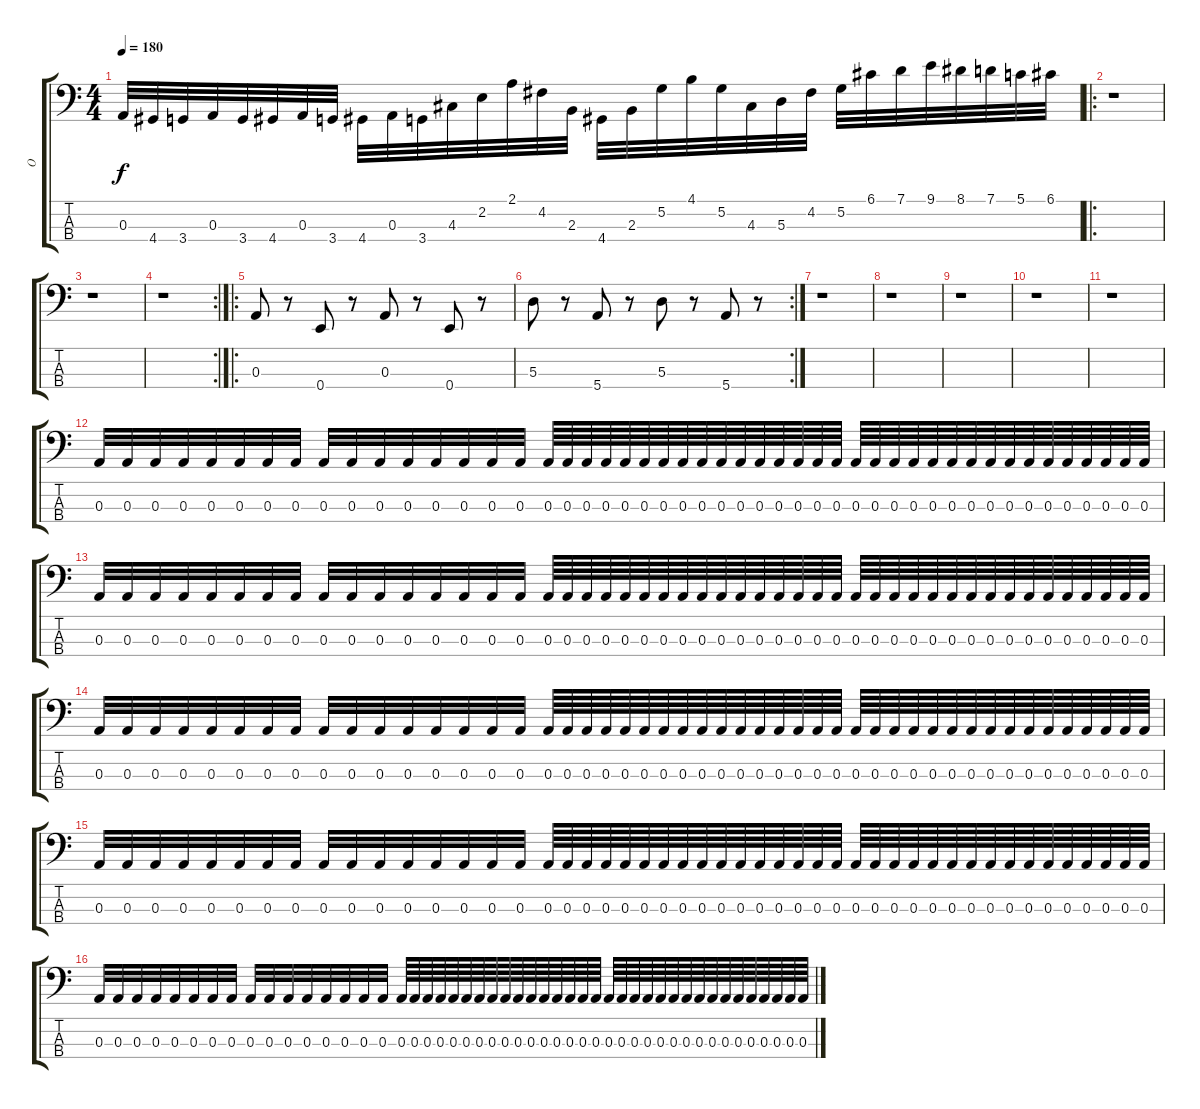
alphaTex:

\track ("O" "O") {instrument electricbasspick}
\staff {score tabs}
\tuning (G2 D2 A1 E1) {hide}
\ts (4 4)
\tempo 180
\clef f4
\ks c
0.3.32{dy f} 4.4.32 3.4.32 0.3.32 3.4.32 4.4.32 0.3.32 3.4.32 4.4.32 0.3.32 3.4.32 4.3.32 2.2.32 2.1.32 4.2.32 2.3.32 4.4.32 2.3.32 5.2.32 4.1.32 5.2.32 4.3.32 5.3.32 4.2.32 5.2.32 6.1.32 7.1.32 9.1.32 8.1.32 7.1.32 5.1.32 6.1.32 |
\ro
r.1 |
r.1 |
\rc 2
r.1 |
\ro
0.3.8 r.8 0.4.8 r.8 0.3.8 r.8 0.4.8 r.8 |
\rc 2
5.3.8 r.8 5.4.8 r.8 5.3.8 r.8 5.4.8 r.8 |
r.1 |
r.1 |
r.1 |
r.1 |
r.1 |
0.3.32{volume 8} 0.3.32 0.3.32 0.3.32 0.3.32 0.3.32 0.3.32 0.3.32 0.3.32 0.3.32 0.3.32 0.3.32 0.3.32 0.3.32 0.3.32 0.3.32 0.3.64 0.3.64 0.3.64 0.3.64 0.3.64 0.3.64 0.3.64 0.3.64 0.3.64 0.3.64 0.3.64 0.3.64 0.3.64 0.3.64 0.3.64 0.3.64 0.3.64 0.3.64 0.3.64 0.3.64 0.3.64 0.3.64 0.3.64 0.3.64 0.3.64 0.3.64 0.3.64 0.3.64 0.3.64 0.3.64 0.3.64 0.3.64 |
0.3.32 0.3.32 0.3.32 0.3.32 0.3.32 0.3.32 0.3.32 0.3.32 0.3.32 0.3.32 0.3.32 0.3.32 0.3.32 0.3.32 0.3.32 0.3.32 0.3.64 0.3.64 0.3.64 0.3.64 0.3.64 0.3.64 0.3.64 0.3.64 0.3.64 0.3.64 0.3.64 0.3.64 0.3.64 0.3.64 0.3.64 0.3.64 0.3.64 0.3.64 0.3.64 0.3.64 0.3.64 0.3.64 0.3.64 0.3.64 0.3.64 0.3.64 0.3.64 0.3.64 0.3.64 0.3.64 0.3.64 0.3.64 |
0.3.32 0.3.32 0.3.32 0.3.32 0.3.32 0.3.32 0.3.32 0.3.32 0.3.32 0.3.32 0.3.32 0.3.32 0.3.32 0.3.32 0.3.32 0.3.32 0.3.64 0.3.64 0.3.64 0.3.64 0.3.64 0.3.64 0.3.64 0.3.64 0.3.64 0.3.64 0.3.64 0.3.64 0.3.64 0.3.64 0.3.64 0.3.64 0.3.64 0.3.64 0.3.64 0.3.64 0.3.64 0.3.64 0.3.64 0.3.64 0.3.64 0.3.64 0.3.64 0.3.64 0.3.64 0.3.64 0.3.64 0.3.64 |
0.3.32 0.3.32 0.3.32 0.3.32 0.3.32 0.3.32 0.3.32 0.3.32 0.3.32 0.3.32 0.3.32 0.3.32 0.3.32 0.3.32 0.3.32 0.3.32 0.3.64 0.3.64 0.3.64 0.3.64 0.3.64 0.3.64 0.3.64 0.3.64 0.3.64 0.3.64 0.3.64 0.3.64 0.3.64 0.3.64 0.3.64 0.3.64 0.3.64 0.3.64 0.3.64 0.3.64 0.3.64 0.3.64 0.3.64 0.3.64 0.3.64 0.3.64 0.3.64 0.3.64 0.3.64 0.3.64 0.3.64 0.3.64 |
0.3.32{volume 0} 0.3.32 0.3.32 0.3.32 0.3.32 0.3.32 0.3.32 0.3.32 0.3.32 0.3.32 0.3.32 0.3.32 0.3.32 0.3.32 0.3.32 0.3.32 0.3.64 0.3.64 0.3.64 0.3.64 0.3.64 0.3.64 0.3.64 0.3.64 0.3.64 0.3.64 0.3.64 0.3.64 0.3.64 0.3.64 0.3.64 0.3.64 0.3.64 0.3.64 0.3.64 0.3.64 0.3.64 0.3.64 0.3.64 0.3.64 0.3.64 0.3.64 0.3.64 0.3.64 0.3.64 0.3.64 0.3.64 0.3.64
